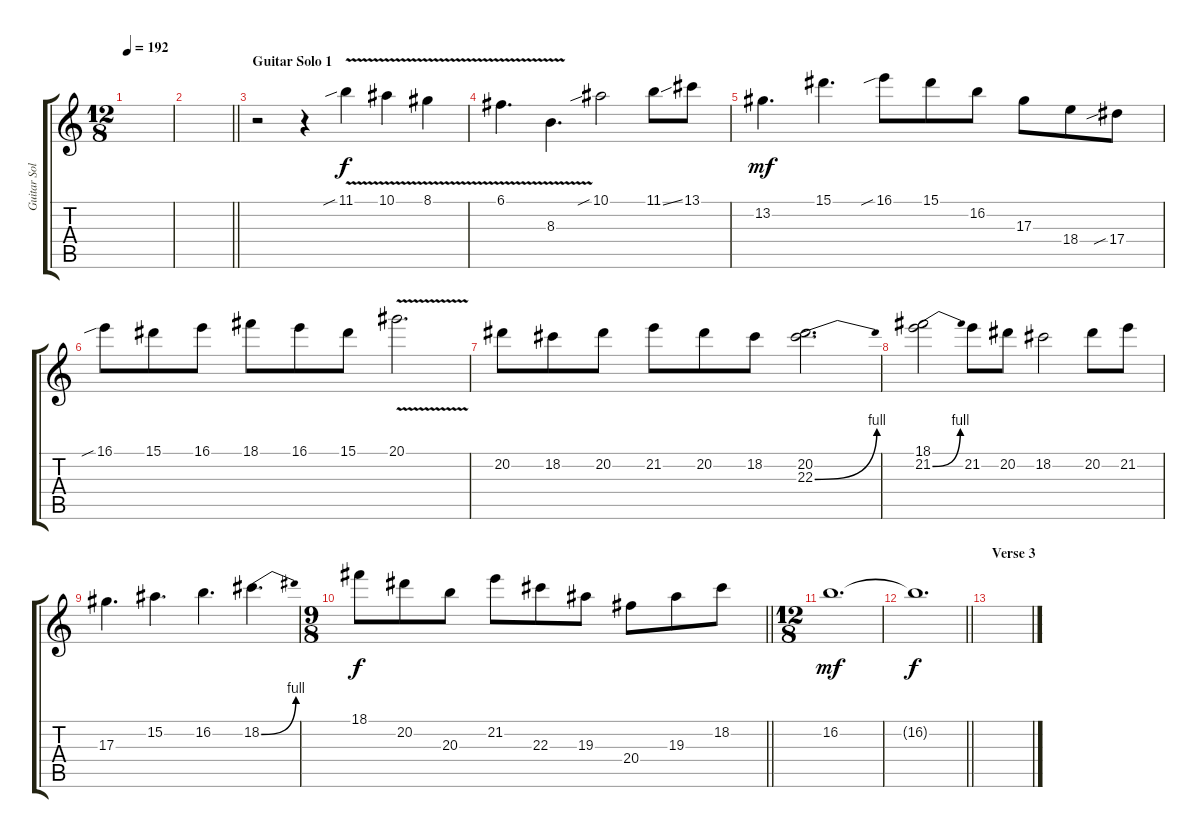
\track ("Guitar Solo" "Guitar Sol") {instrument overdrivenguitar}
\staff {score tabs}
\tuning (C4 G3 Eb3 Bb2 F2 C2) {hide}
\ts (12 8)
\tempo 192
\clef g2
\ks c
|
\barLineRight lightlight
|
\section ("" "Guitar Solo 1")
r.2 r.4 11.1{v sib}.4 10.1{v}.4 8.1{v}.4 |
6.1{v}.4{d} 8.3{v}.4{d} 10.1{sib}.2{dy f} 11.1{ss}.8 13.1.8 |
13.2.4{d dy mf} 15.1.4{d} 16.1{sib}.8 15.1.8 16.2.8 17.3.8 18.4.8 17.4{sib}.8 |
16.1{sib}.8 15.1.8 16.1.8 18.1.8 16.1.8 15.1.8 20.1{v}.2{d} |
20.2.8 18.2.8 20.2.8 21.2.8 20.2.8 18.2.8 (20.2 22.3{be (bend 0 0 60 4)}).2{d} |
(18.1 21.2{be (bend 0 0 60 4)}).2 21.2.8 20.2.8 18.2.2 20.2.8 21.2.8 |
17.3.4{d} 15.2.4{d} 16.2.4{d} 18.2{be (bend 0 0 60 4)}.4{d} |
\ts (9 8)
\barLineRight lightlight
18.1.8{dy f} 20.2.8 20.3.8 21.2.8 22.3.8 19.3.8 20.4.8 19.3.8 18.2.8 |
\ts (12 8)
16.2.1{d dy mf} |
\barLineRight lightlight
16.2{t}.1{d dy f} |
\section ("" "Verse 3")
